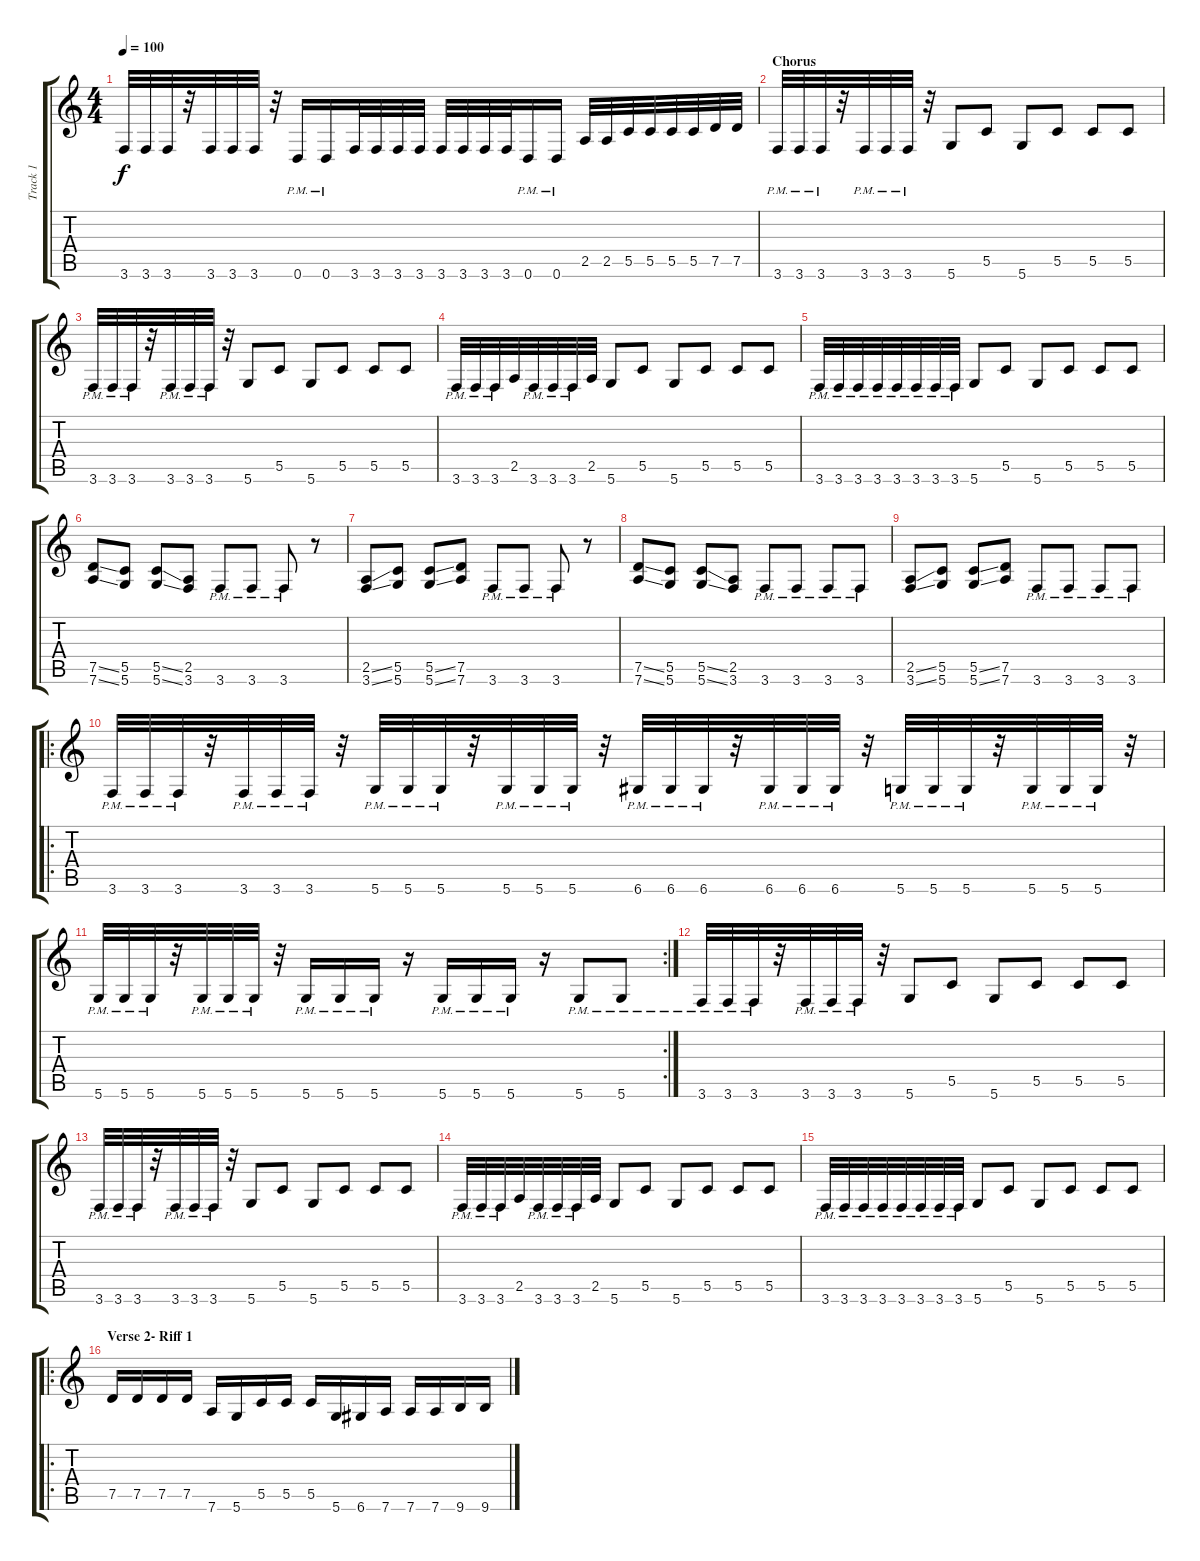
\track ("Track 1" "Track 1") {instrument distortionguitar}
\staff {score tabs}
\tuning (D4 A3 F3 C3 G2 D2) {hide}
\ts (4 4)
\tempo 100
\clef g2
\ks c
3.6.32{dy f} 3.6.32 3.6.32 r.32 3.6.32 3.6.32 3.6.32 r.32 0.6{pm}.16 0.6{pm}.16 3.6.32 3.6.32 3.6.32 3.6.32 3.6.32 3.6.32 3.6.32 3.6.32 0.6{pm}.16 0.6{pm}.16 2.5.32 2.5.32 5.5.32 5.5.32 5.5.32 5.5.32 7.5.32 7.5.32 |
\section ("" "Chorus")
3.6{pm}.32 3.6{pm}.32 3.6{pm}.32 r.32 3.6{pm}.32 3.6{pm}.32 3.6{pm}.32 r.32 5.6.8 5.5.8 5.6.8 5.5.8 5.5.8 5.5.8 |
3.6{pm}.32 3.6{pm}.32 3.6{pm}.32 r.32 3.6{pm}.32 3.6{pm}.32 3.6{pm}.32 r.32 5.6.8 5.5.8 5.6.8 5.5.8 5.5.8 5.5.8 |
3.6{pm}.32 3.6{pm}.32 3.6{pm}.32 2.5.32 3.6{pm}.32 3.6{pm}.32 3.6{pm}.32 2.5.32 5.6.8 5.5.8 5.6.8 5.5.8 5.5.8 5.5.8 |
3.6{pm}.32 3.6{pm}.32 3.6{pm}.32 3.6{pm}.32 3.6{pm}.32 3.6{pm}.32 3.6{pm}.32 3.6{pm}.32 5.6.8 5.5.8 5.6.8 5.5.8 5.5.8 5.5.8 |
(7.5{ss} 7.6{ss}).8 (5.5 5.6).8 (5.5{ss} 5.6{ss}).8 (2.5 3.6).8 3.6{pm}.8 3.6{pm}.8 3.6{pm}.8 r.8 |
(2.5{ss} 3.6{ss}).8 (5.5 5.6).8 (5.5{ss} 5.6{ss}).8 (7.5 7.6).8 3.6{pm}.8 3.6{pm}.8 3.6{pm}.8 r.8 |
(7.5{ss} 7.6{ss}).8 (5.5 5.6).8 (5.5{ss} 5.6{ss}).8 (2.5 3.6).8 3.6{pm}.8 3.6{pm}.8 3.6{pm}.8 3.6{pm}.8 |
(2.5{ss} 3.6{ss}).8 (5.5 5.6).8 (5.5{ss} 5.6{ss}).8 (7.5 7.6).8 3.6{pm}.8 3.6{pm}.8 3.6{pm}.8 3.6{pm}.8 |
\ro
3.6{pm}.32 3.6{pm}.32 3.6{pm}.32 r.32 3.6{pm}.32 3.6{pm}.32 3.6{pm}.32 r.32 5.6{pm}.32 5.6{pm}.32 5.6{pm}.32 r.32 5.6{pm}.32 5.6{pm}.32 5.6{pm}.32 r.32 6.6{pm}.32 6.6{pm}.32 6.6{pm}.32 r.32 6.6{pm}.32 6.6{pm}.32 6.6{pm}.32 r.32 5.6{pm}.32 5.6{pm}.32 5.6{pm}.32 r.32 5.6{pm}.32 5.6{pm}.32 5.6{pm}.32 r.32 |
\rc 2
5.6{pm}.32 5.6{pm}.32 5.6{pm}.32 r.32 5.6{pm}.32 5.6{pm}.32 5.6{pm}.32 r.32 5.6{pm}.16 5.6{pm}.16 5.6{pm}.16 r.16 5.6{pm}.16 5.6{pm}.16 5.6{pm}.16 r.16 5.6{pm}.8 5.6{pm}.8 |
3.6{pm}.32 3.6{pm}.32 3.6{pm}.32 r.32 3.6{pm}.32 3.6{pm}.32 3.6{pm}.32 r.32 5.6.8 5.5.8 5.6.8 5.5.8 5.5.8 5.5.8 |
3.6{pm}.32 3.6{pm}.32 3.6{pm}.32 r.32 3.6{pm}.32 3.6{pm}.32 3.6{pm}.32 r.32 5.6.8 5.5.8 5.6.8 5.5.8 5.5.8 5.5.8 |
3.6{pm}.32 3.6{pm}.32 3.6{pm}.32 2.5.32 3.6{pm}.32 3.6{pm}.32 3.6{pm}.32 2.5.32 5.6.8 5.5.8 5.6.8 5.5.8 5.5.8 5.5.8 |
3.6{pm}.32 3.6{pm}.32 3.6{pm}.32 3.6{pm}.32 3.6{pm}.32 3.6{pm}.32 3.6{pm}.32 3.6{pm}.32 5.6.8 5.5.8 5.6.8 5.5.8 5.5.8 5.5.8 |
\ro
\section ("" "Verse 2- Riff 1")
7.5.16 7.5.16 7.5.16 7.5.16 7.6.16 5.6.16 5.5.16 5.5.16 5.5.16 5.6.16 6.6.16 7.6.16 7.6.16 7.6.16 9.6.16 9.6.16
